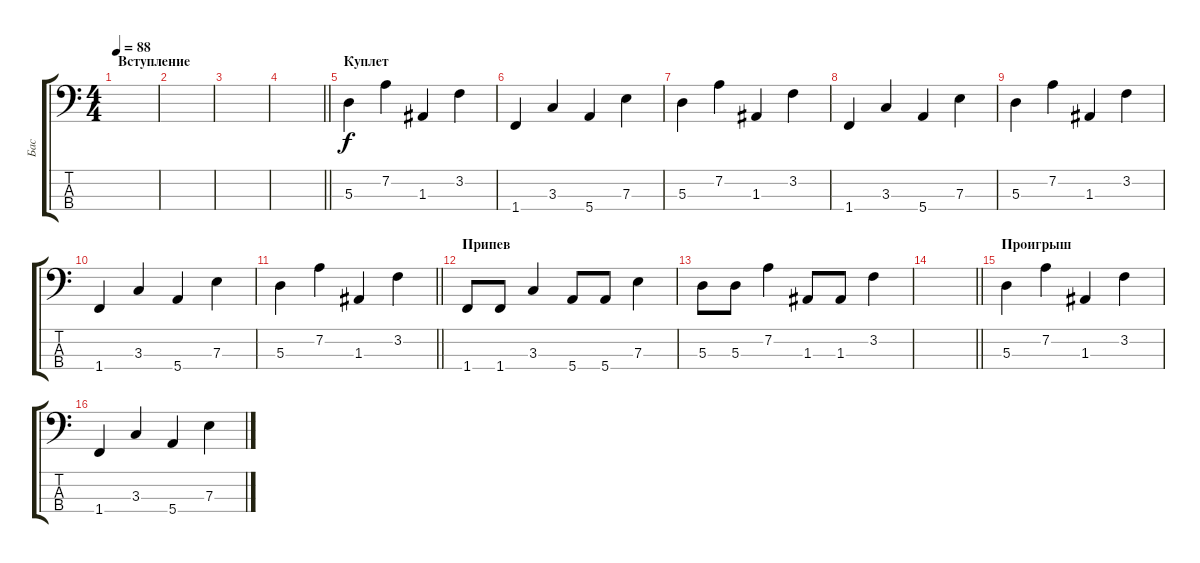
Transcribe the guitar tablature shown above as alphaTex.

\track ("Бас" "Бас") {instrument electricbassfinger}
\staff {score tabs}
\tuning (G2 D2 A1 E1) {hide}
\ts (4 4)
\section ("" "Вступление")
\tempo 88
\clef f4
\ks c
|
|
|
\barLineRight lightlight
|
\section ("" "Куплет")
5.3.4 7.2.4 1.3.4 3.2.4 |
1.4.4 3.3.4 5.4.4 7.3.4 |
5.3.4 7.2.4 1.3.4 3.2.4 |
1.4.4 3.3.4 5.4.4 7.3.4 |
5.3.4 7.2.4 1.3.4 3.2.4 |
1.4.4 3.3.4 5.4.4 7.3.4 |
\barLineRight lightlight
5.3.4 7.2.4 1.3.4 3.2.4 |
\section ("" "Припев")
1.4.8 1.4.8 3.3.4 5.4.8 5.4.8 7.3.4 |
5.3.8 5.3.8 7.2.4 1.3.8 1.3.8 3.2.4 |
\barLineRight lightlight
|
\section ("" "Проигрыш")
5.3.4 7.2.4 1.3.4 3.2.4 |
1.4.4 3.3.4 5.4.4 7.3.4
